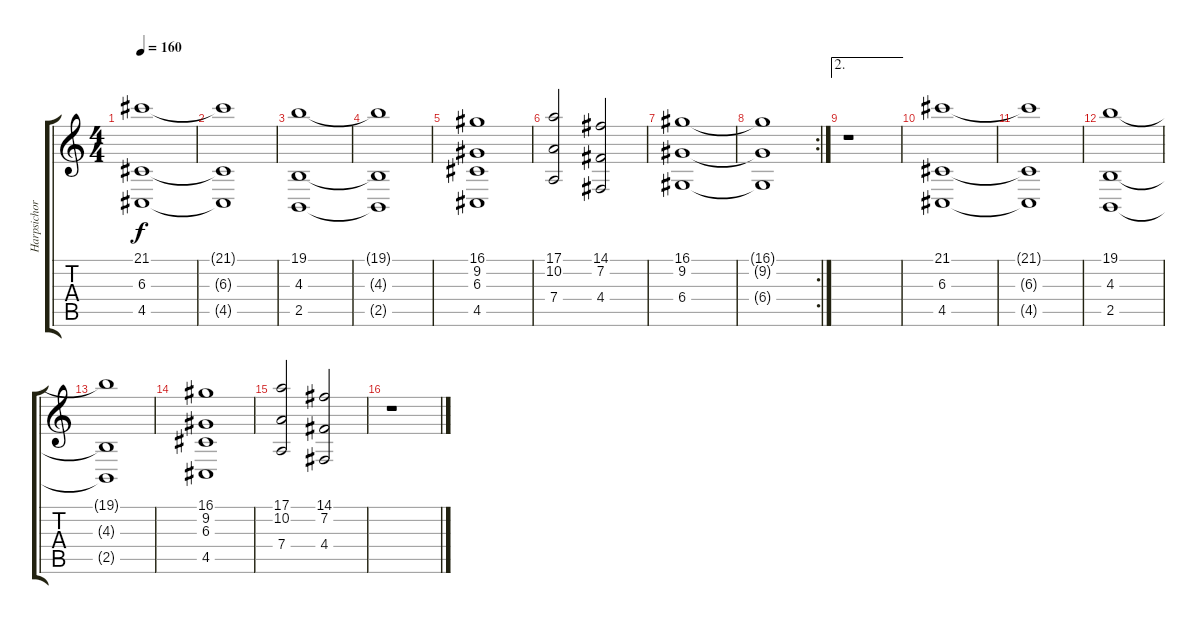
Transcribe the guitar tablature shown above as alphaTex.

\track ("Harpsichord" "Harpsichor") {instrument harpsichord}
\staff {score tabs}
\tuning (E4 B3 G3 D3 A2 E2) {hide}
\ts (4 4)
\tempo 160
\clef g2
\ks c
(21.1 6.3 4.5).1{dy f volume 16 balance 16 instrument stringensemble2} |
(21.1{t} 6.3{t} 4.5{t}).1 |
(19.1 4.3 2.5).1 |
(19.1{t} 4.3{t} 2.5{t}).1 |
(16.1 9.2 6.3 4.5).1 |
(17.1 10.2 7.4).2 (14.1 7.2 4.4).2 |
(16.1 9.2 6.4).1 |
\rc 2
(16.1{t} 9.2{t} 6.4{t}).1 |
\ae 2
r.1 |
(21.1 6.3 4.5).1{volume 16 balance 16 instrument stringensemble2} |
(21.1{t} 6.3{t} 4.5{t}).1 |
(19.1 4.3 2.5).1 |
(19.1{t} 4.3{t} 2.5{t}).1 |
(16.1 9.2 6.3 4.5).1 |
(17.1 10.2 7.4).2 (14.1 7.2 4.4).2 |
r.1
